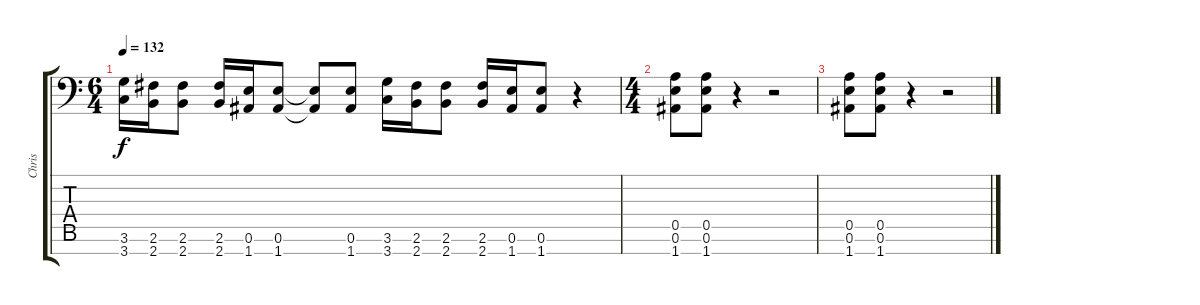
\track ("Chris" "Chris") {instrument distortionguitar}
\staff {score tabs}
\tuning (E4 B3 G3 D3 A2 E2 A1) {hide}
\ts (6 4)
\tempo 132
\clef f4
\ks c
(3.6 3.7).16{dy f} (2.6 2.7).16 (2.6 2.7).8 (2.6 2.7).16 (0.6 1.7).16 (0.6 1.7).8 (0.6{t} 1.7{t}).8 (0.6 1.7).8 (3.6 3.7).16 (2.6 2.7).16 (2.6 2.7).8 (2.6 2.7).16 (0.6 1.7).16 (0.6 1.7).8 r.4 |
\ts (4 4)
(0.5 0.6 1.7).8 (0.5 0.6 1.7).8 r.4 r.2 |
(0.5 0.6 1.7).8 (0.5 0.6 1.7).8 r.4 r.2
